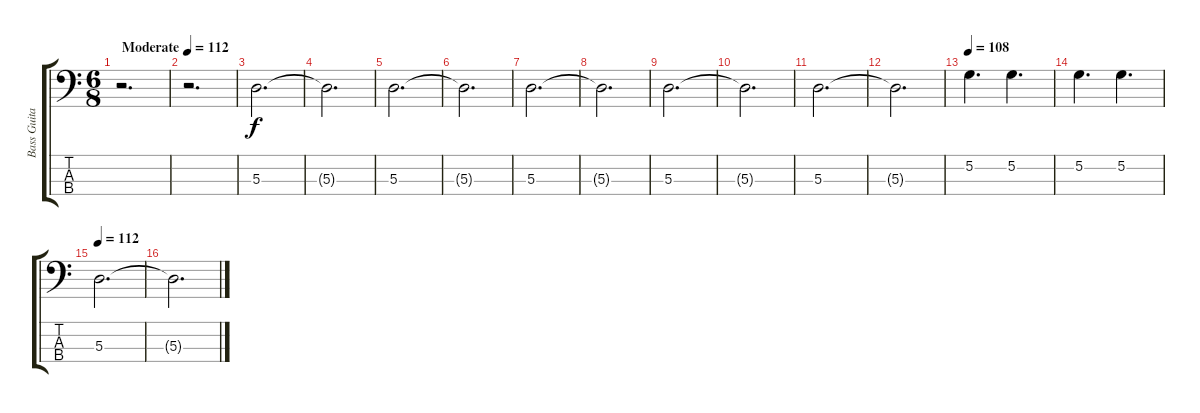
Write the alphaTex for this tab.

\track ("Bass Guitar" "Bass Guita") {instrument electricbassfinger}
\staff {score tabs}
\tuning (G2 D2 A1 E1) {hide}
\ts (6 8)
\tempo (112 "Moderate")
\clef f4
\ks c
r.2{d dy f instrument electricbassfinger} |
r.2{d} |
5.3.2{d} |
5.3{t}.2{d} |
5.3.2{d} |
5.3{t}.2{d} |
5.3.2{d} |
5.3{t}.2{d} |
5.3.2{d} |
5.3{t}.2{d} |
5.3.2{d} |
5.3{t}.2{d} |
\tempo 108
5.2.4{d} 5.2.4{d} |
5.2.4{d} 5.2.4{d} |
\tempo 112
5.3.2{d} |
5.3{t}.2{d}
